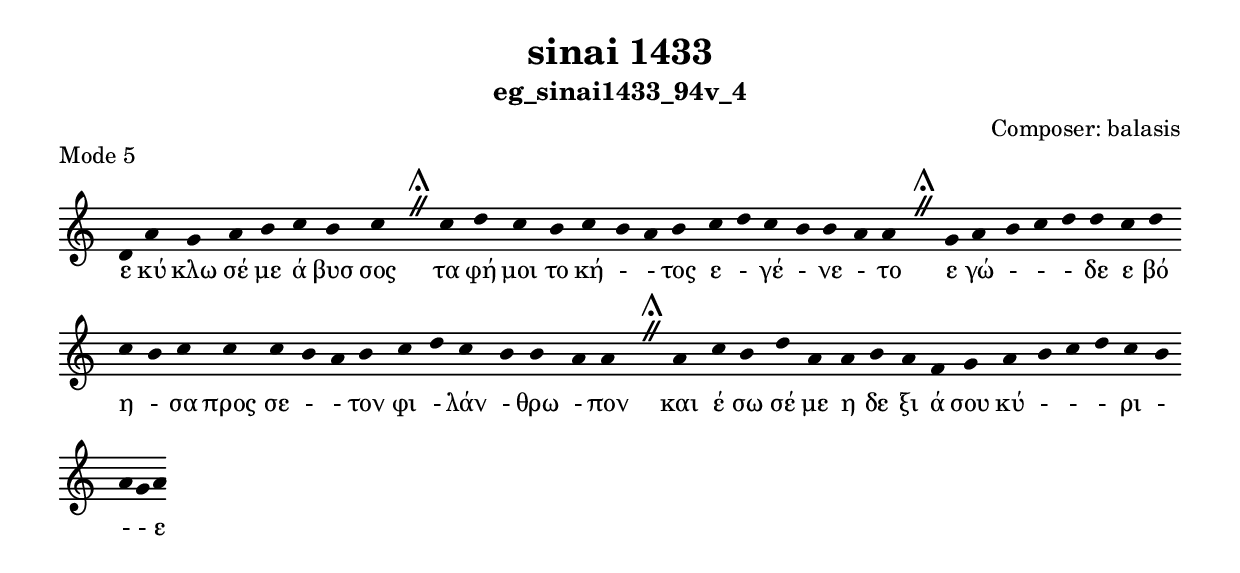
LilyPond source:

\include "gregorian.ly"

	\header {
 	  title = "sinai 1433"
	  subtitle = "eg_sinai1433_94v_4"
	  composer = "Composer: balasis"
	  piece = "Mode 5"
	}

	chant = {
	  d'4 a'4 g'4 a'4 b'4 c''4 b'4 c''4 \divisioMaior
 c''4 d''4 c''4 b'4 c''4 b'4 a'4 b'4 c''4 d''4 c''4 b'4 b'4 a'4 a'4 \divisioMaior
 g'4 a'4 b'4 c''4 d''4 d''4 c''4 d''4 c''4 b'4 c''4 c''4 c''4 b'4 a'4 b'4 c''4 d''4 c''4 b'4 b'4 a'4 a'4 \divisioMaior
 a'4 c''4 b'4 d''4 a'4 a'4 b'4 a'4 f'4 g'4 a'4 b'4 c''4 d''4 c''4 b'4 a'4 g'4 a'4\finalis
	}

	verba = \lyricmode {ε κύ κλω σέ με ά βυσ σος 
τα φή μοι το κή -  - τος ε - γέ - νε - το 
ε γώ -  -  - δε ε βό η - σα προς σε -  - τον φι - λάν - θρω - πον 
και έ σω σέ με η δε ξι ά σου κύ -  -  - ρι -  -  - ε 
	}


	\score {
	  \new Staff <<
	  \new Voice = "melody" \chant
	  \new Lyrics = "one" \lyricsto melody \verba
	  >>
	  \layout {
	    \context {
	      \Staff
	      \remove "Time_signature_engraver"
	      \remove "Bar_engraver"
	    }
	    \context {
	      \Voice
	      \remove "Stem_engraver"
	    }
	  }
	}